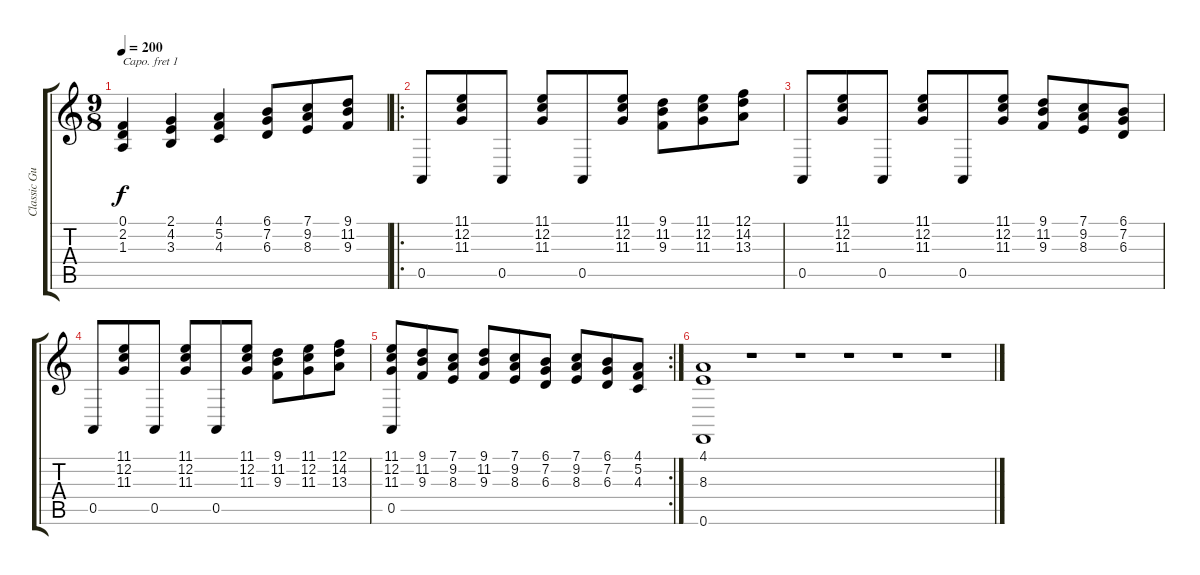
\track ("Classic Guitar" "Classic Gu") {instrument acousticgrandpiano}
\staff {score tabs}
\capo 1
\tuning (E4 B3 G3 D3 Ab2 E2) {hide}
\ts (9 8)
\tempo 200
\clef g2
\ks c
(0.1 2.2 1.3).4{dy f} (2.1 4.2 3.3).4 (4.1 5.2 4.3).4 (6.1 7.2 6.3).8 (7.1 9.2 8.3).8 (9.1 11.2 9.3).8 |
\ro
0.5.8 (11.1 12.2 11.3).8 0.5.8 (11.1 12.2 11.3).8 0.5.8 (11.1 12.2 11.3).8 (9.1 11.2 9.3).8 (11.1 12.2 11.3).8 (12.1 14.2 13.3).8 |
0.5.8 (11.1 12.2 11.3).8 0.5.8 (11.1 12.2 11.3).8 0.5.8 (11.1 12.2 11.3).8 (9.1 11.2 9.3).8 (7.1 9.2 8.3).8 (6.1 7.2 6.3).8 |
0.5.8 (11.1 12.2 11.3).8 0.5.8 (11.1 12.2 11.3).8 0.5.8 (11.1 12.2 11.3).8 (9.1 11.2 9.3).8 (11.1 12.2 11.3).8 (12.1 14.2 13.3).8 |
\rc 2
(11.1 12.2 11.3 0.5).8 (9.1 11.2 9.3).8 (7.1 9.2 8.3).8 (9.1 11.2 9.3).8 (7.1 9.2 8.3).8 (6.1 7.2 6.3).8 (7.1 9.2 8.3).8 (6.1 7.2 6.3).8 (4.1 5.2 4.3).8 |
(4.1 8.3 0.6).1 r.1 r.1 r.1 r.1 r.1
